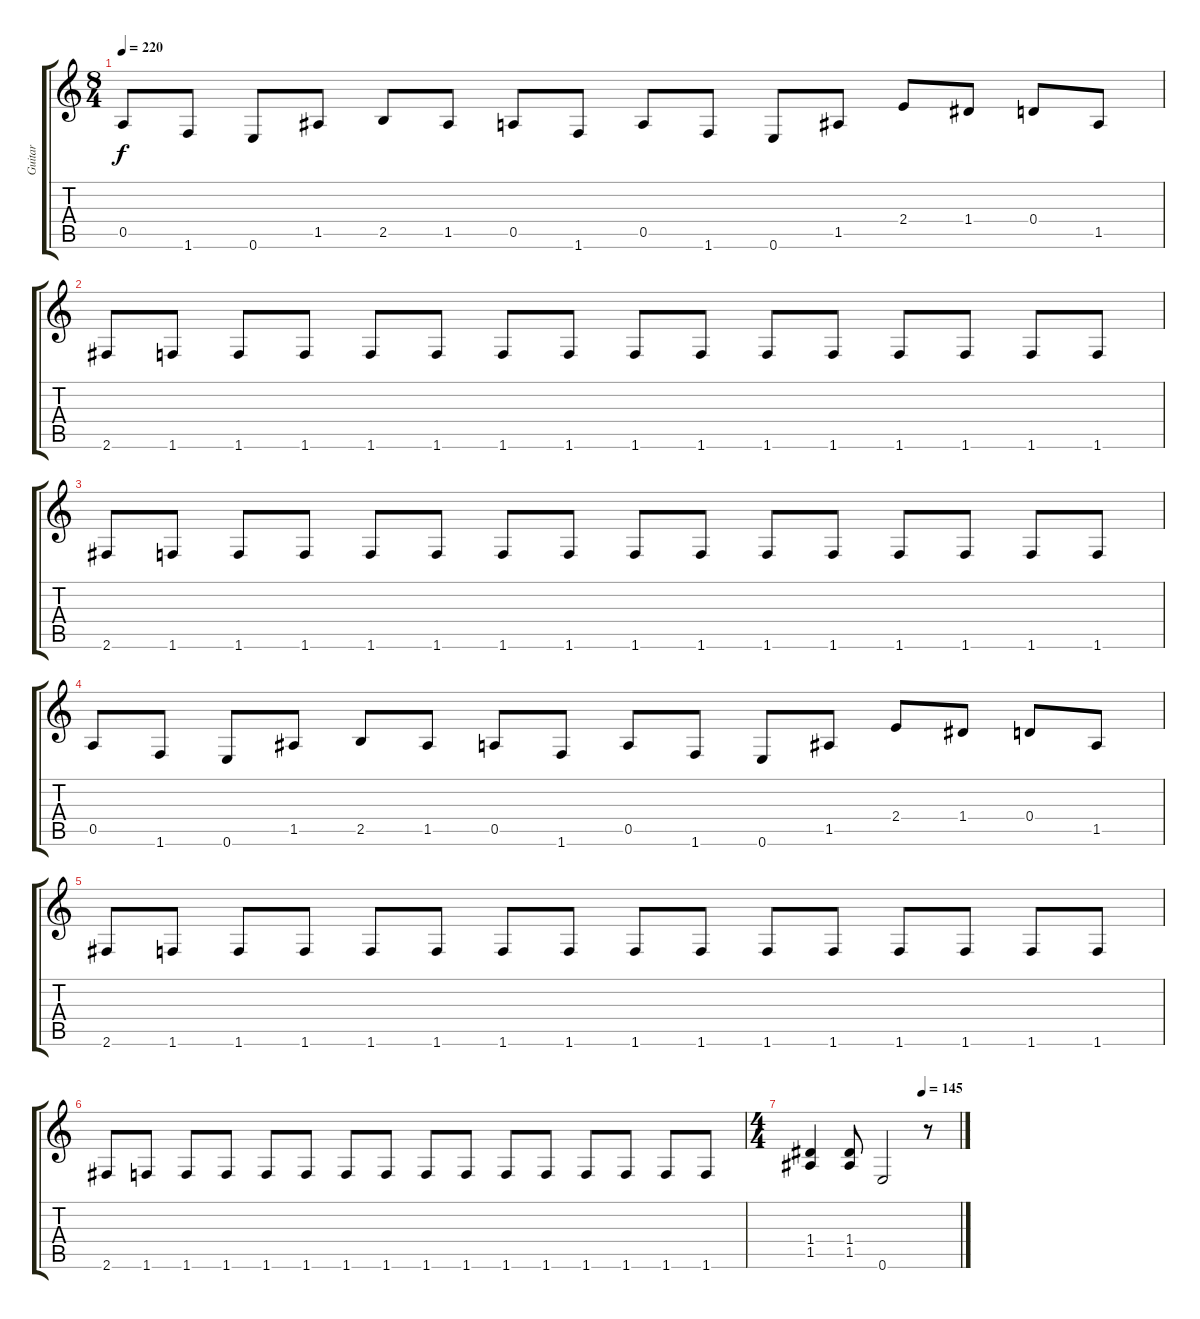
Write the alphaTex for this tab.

\track ("Guitar" "Guitar") {instrument overdrivenguitar}
\staff {score tabs}
\tuning (E4 B3 G3 D3 A2 E2) {hide}
\ts (8 4)
\tempo 220
\clef g2
\ks c
0.5.8{dy f} 1.6.8 0.6.8 1.5.8 2.5.8 1.5.8 0.5.8 1.6.8 0.5.8 1.6.8 0.6.8 1.5.8 2.4.8 1.4.8 0.4.8 1.5.8 |
2.6.8 1.6.8 1.6.8 1.6.8 1.6.8 1.6.8 1.6.8 1.6.8 1.6.8 1.6.8 1.6.8 1.6.8 1.6.8 1.6.8 1.6.8 1.6.8 |
2.6.8 1.6.8 1.6.8 1.6.8 1.6.8 1.6.8 1.6.8 1.6.8 1.6.8 1.6.8 1.6.8 1.6.8 1.6.8 1.6.8 1.6.8 1.6.8 |
0.5.8 1.6.8 0.6.8 1.5.8 2.5.8 1.5.8 0.5.8 1.6.8 0.5.8 1.6.8 0.6.8 1.5.8 2.4.8 1.4.8 0.4.8 1.5.8 |
2.6.8 1.6.8 1.6.8 1.6.8 1.6.8 1.6.8 1.6.8 1.6.8 1.6.8 1.6.8 1.6.8 1.6.8 1.6.8 1.6.8 1.6.8 1.6.8 |
2.6.8 1.6.8 1.6.8 1.6.8 1.6.8 1.6.8 1.6.8 1.6.8 1.6.8 1.6.8 1.6.8 1.6.8 1.6.8 1.6.8 1.6.8 1.6.8 |
\ts (4 4)
\tempo (145 0.75)
(1.4 1.5).4 (1.4 1.5).8 0.6.2 r.8
